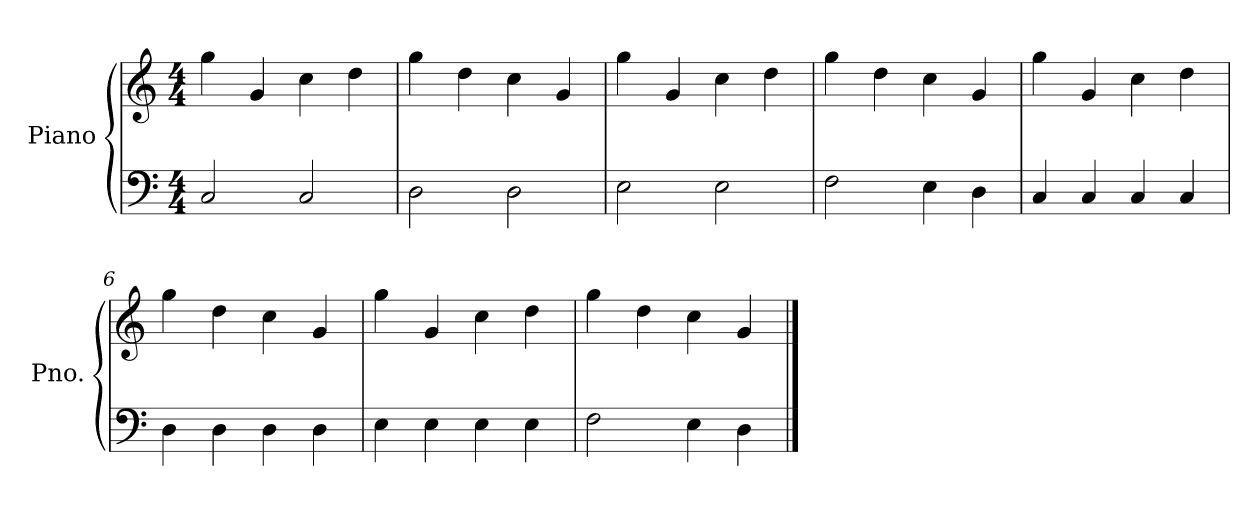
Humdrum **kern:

**kern	**kern
*part1	*part1
*staff2	*staff1
*I"Piano	*
*I'Pno.	*
*clefF4	*clefG2
*k[]	*k[]
*M4/4	*M4/4
=1	=1
2C</	4gg\
.	4g/
2C/	4cc\
.	4dd\
=2	=2
2D<\	4gg\
.	4dd\
2D\	4cc\
.	4g/
=3	=3
2E<\	4gg\
.	4g/
2E\	4cc\
.	4dd\
=4	=4
2F<\	4gg\
.	4dd\
4E<\	4cc\
4D<\	4g/
=5	=5
4C/	4gg\
4C/	4g/
4C/	4cc\
4C/	4dd\
=6	=6
4D\	4gg\
4D\	4dd\
4D\	4cc\
4D\	4g/
=7	=7
4E\	4gg\
4E\	4g/
4E\	4cc\
4E\	4dd\
=8	=8
2F\	4gg\
.	4dd\
4E\	4cc\
4D\	4g/
==	==
*-	*-
